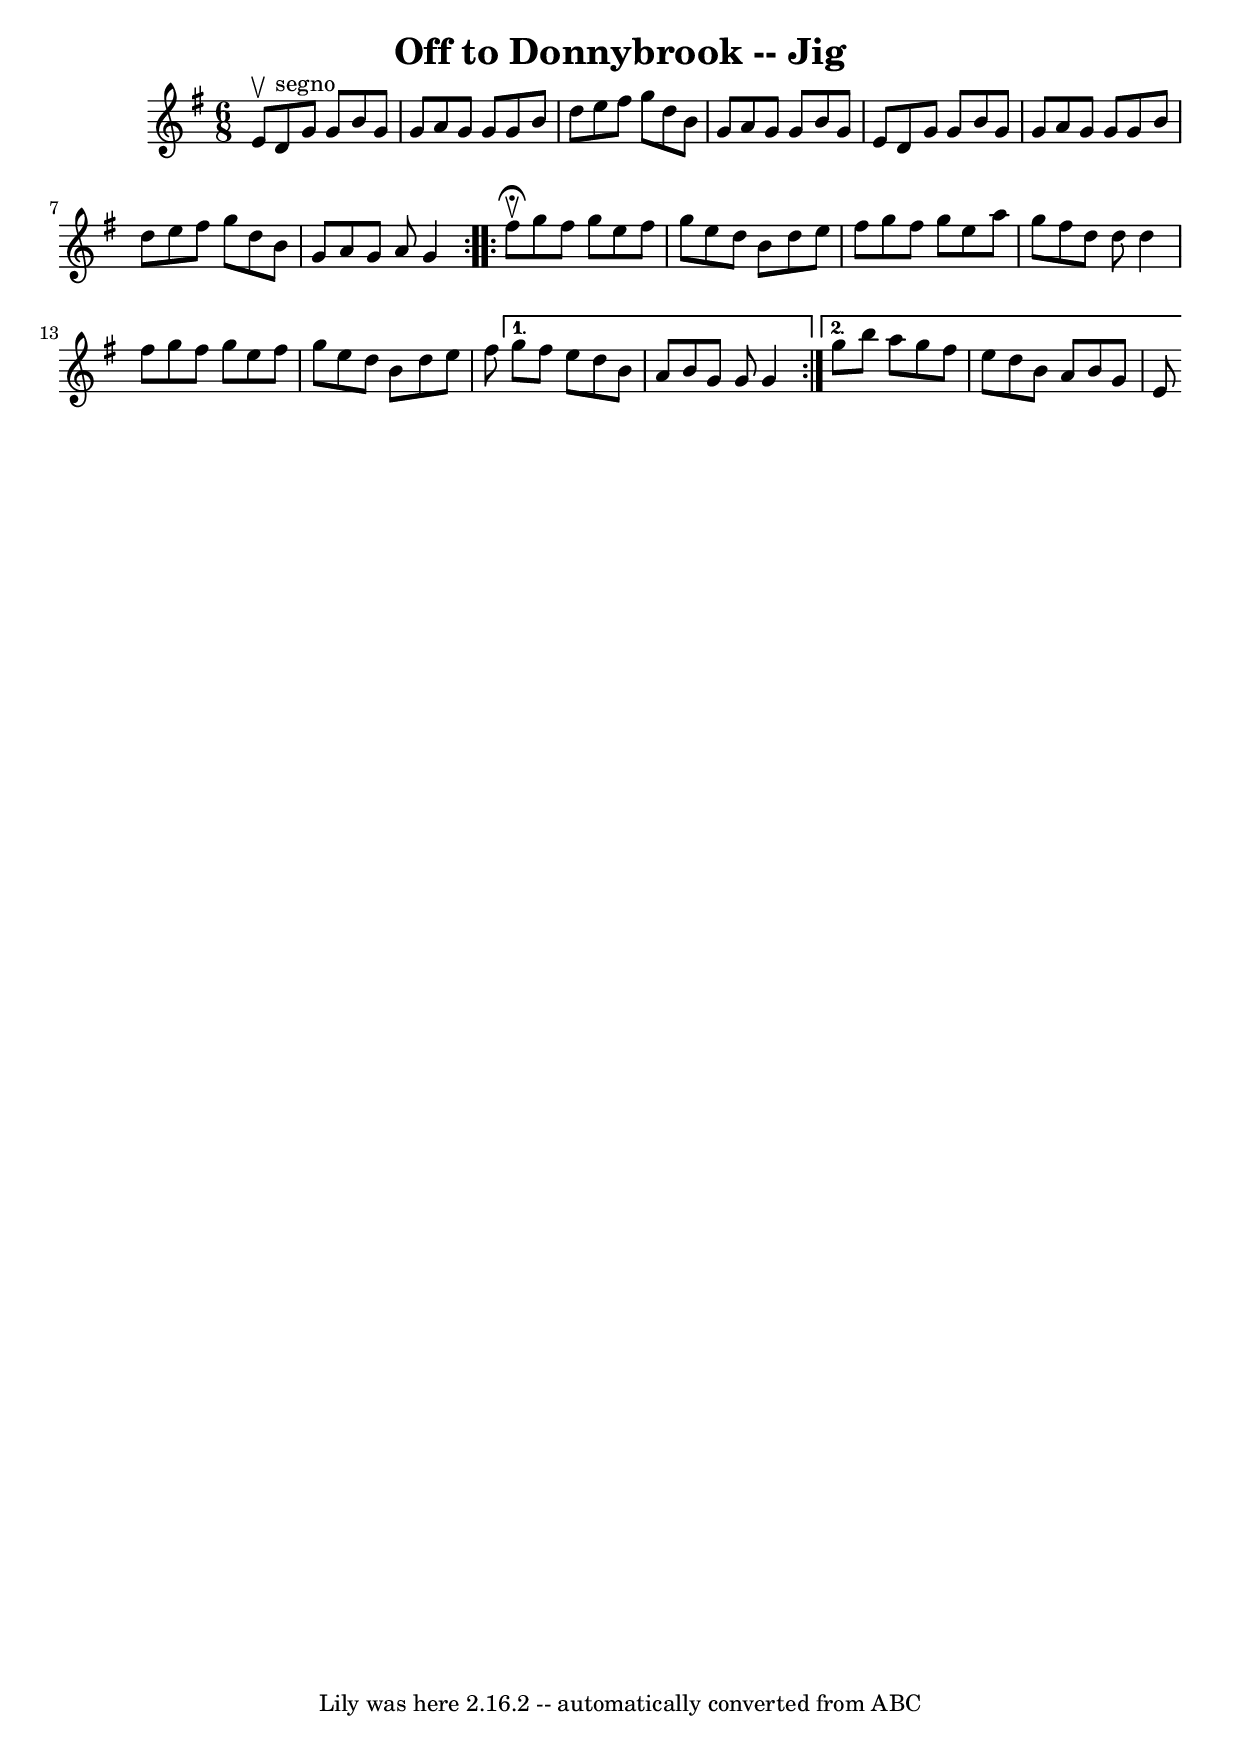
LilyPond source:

\version "2.16.2"
\include "Mammoth.ily"
\header {
  %% book = "Ryan's Mammoth Collection"
 crossRefNumber = "1"
 footnotes = ""
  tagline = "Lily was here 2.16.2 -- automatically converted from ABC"
  title = "Off to Donnybrook -- Jig"

}
voicedefault =  {



  \repeat volta 2 {

    \time 6/8 
    \key g \major e'8^\upbow  |
 d'8^"segno" g'8 g'8 b'8 g'8 g'8   |
 a'8 g'8 g'8 g'8 b'8 d''8  |
 e''8 fis''8 g''8 d''8 b'8 g'8   |
 a'8 g'8 g'8 b'8 g'8 e'8   |
 d'8 g'8 g'8 b'8 g'8 g'8   |
 a'8 g'8 g'8 g'8 b'8 d''8  |
 e''8 fis''8 g''8 d''8 b'8 g'8   |
 a'8 g'8 a'8 g'4    

  } 
  \repeat volta 2 { fis''8^\fermata^\upbow  |
 g''8 fis''8 g''8 e''8 fis''8 g''8   |
 e''8 d''8 b'8 d''8 e''8 fis''8   |
 g''8 fis''8 g''8 e''8 a''8 g''8  |
 fis''8 d''8 d''8 d''4 fis''8   |
 g''8 fis''8 g''8 e''8 fis''8 g''8   |
 e''8 d''8 b'8 d''8 e''8    
 fis''8  
  } \alternative{{ g''8 fis''8 e''8 d''8 b'8 a'8   		    |
		 b'8 g'8 g'8 g'4  
		 } { g''8 b''8 a''8 g''8     		 fis''8 e''8   |
		 d''8 b'8 a'8 b'8 g'8 e'8       		     \bar " |."   
		   }
	       }

}

\score{
  <<

    \context Staff="default"
    {
      \voicedefault 
      
    }

  >>
  \layout {
    
  }
  \midi {
  }

}
